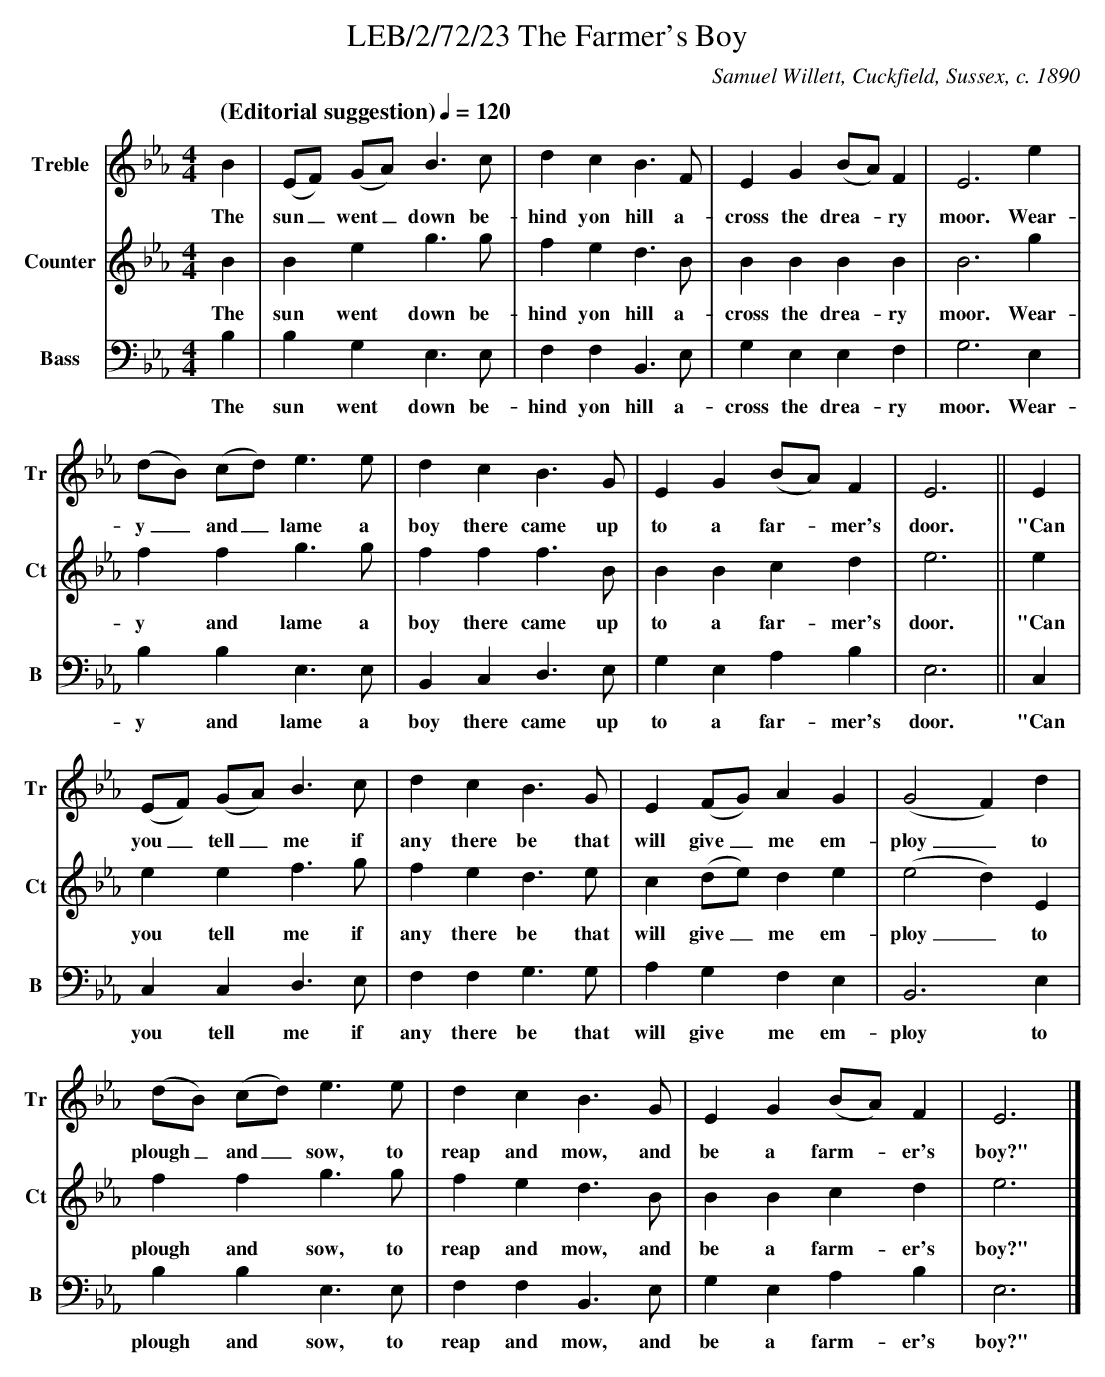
X:1
T:LEB/2/72/23 The Farmer's Boy
C:Samuel Willett, Cuckfield, Sussex, c. 1890
L:1/8
Q:"(Editorial suggestion)" 1/4=120
M:4/4
K:Eb
V: 1 name="Treble" sname="Tr"
V: 2 name="Counter" sname="Ct"
V: 3 name="Bass" sname="B" clef=bass
[V:1] B2 |(EF) (GA) B3 c | d2 c2 B3 F | E2 G2 (BA) F2 | E6 e2 |
w: The sun_ went_ down be-hind yon hill a-cross the drea-*ry moor. Wear-
[V:2] B2 | B2 e2 g3 g | f2 e2 d3 B | B2 B2 B2 B2 | B6 g2 |
w: The sun went down be-hind yon hill a-cross the drea-ry moor. Wear-
[V:3] B,2 | B,2 G,2 E,3 E, | F,2 F,2 B,,3 E, | G,2 E,2 E,2 F,2 | G,6 E,2 |
w: The sun went down be-hind yon hill a-cross the drea-ry moor. Wear-
[V:1] (dB) (cd)e3 e | d2 c2 B3 G | E2 G2 (BA) F2 | E6 || E2|
w: y_ and_ lame a boy there came up to a far-*mer's door. "Can
[V:2] f2 f2 g3 g | f2 f2 f3 B | B2 B2 c2 d2 | e6 || e2 |
w: y and lame a boy there came up to a far-mer's door. "Can
[V:3] B,2 B,2 E,3 E, | B,,2 C,2 D,3 E, | G,2 E,2 A,2 B,2 | E,6 || C,2 |
w: y and lame a boy there came up to a far-mer's door. "Can
[V:1] (EF) (GA) B3 c | d2 c2 B3 G | E2 (FG) A2 G2 | (G4 F2) d2 |
w: you_ tell_ me if any there be that will give_ me em-ploy_ to
[V:2] e2 e2 f3 g | f2 e2 d3 e | c2 (de) d2 e2 | (e4 d2) E2 |
w: you tell me if any there be that will give_ me em-ploy_ to
[V:3] C,2 C,2 D,3 E, | F,2 F,2 G,3 G, | A,2 G,2 F,2 E,2 | B,,6 E,2 |
w: you tell me if any there be that will give me em-ploy to
[V:1] (dB) (cd) e3 e | d2 c2 B3 G | E2 G2 (BA) F2 | E6 |]
w: plough_ and_ sow, to reap and mow, and be a farm-*er's boy?"
[V:2] f2 f2 g3 g | f2 e2 d3 B | B2 B2 c2 d2 | e6 |]
w: plough and sow, to reap and mow, and be a farm-er's boy?"
[V:3] B,2 B,2 E,3 E, | F,2 F,2 B,,3 E, | G,2, E,2 A,2 B,2 | E,6 |]
w: plough and sow, to reap and mow, and be a farm-er's boy?"
